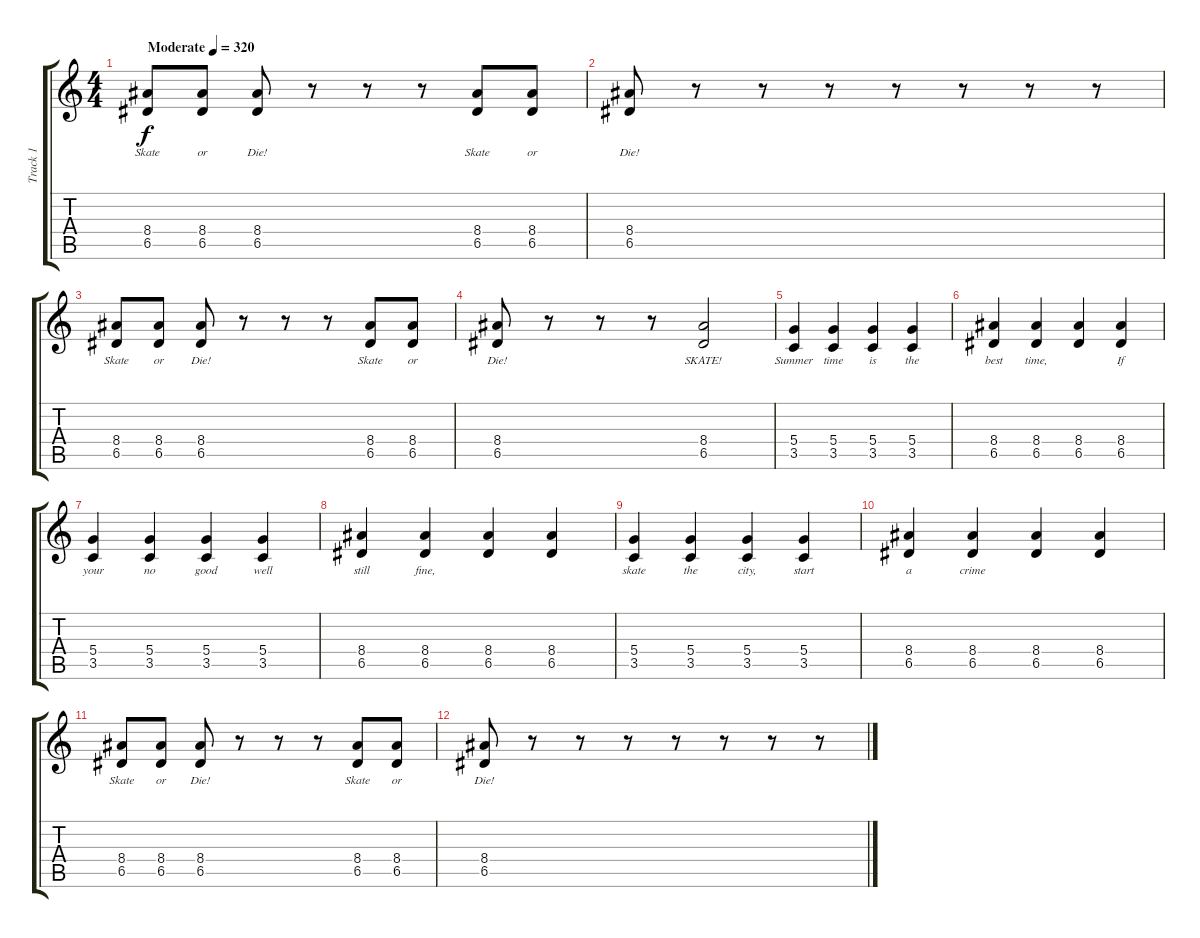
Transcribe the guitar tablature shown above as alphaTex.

\track ("Track 1" "Track 1") {instrument distortionguitar}
\staff {score tabs}
\tuning (E4 B3 G3 D3 A2 E2) {hide}
\ts (4 4)
\tempo (320 "Moderate")
\clef g2
\ks c
(8.4 6.5).8{lyrics (0 "Skate") lyrics (1 "") lyrics (2 "") lyrics (3 "") lyrics (4 "") dy f instrument distortionguitar} (8.4 6.5).8{lyrics (0 "or") lyrics (1 "") lyrics (2 "") lyrics (3 "") lyrics (4 "")} (8.4 6.5).8{lyrics (0 "Die!") lyrics (1 "") lyrics (2 "") lyrics (3 "") lyrics (4 "")} r.8 r.8 r.8 (8.4 6.5).8{lyrics (0 "Skate") lyrics (1 "") lyrics (2 "") lyrics (3 "") lyrics (4 "")} (8.4 6.5).8{lyrics (0 "or") lyrics (1 "") lyrics (2 "") lyrics (3 "") lyrics (4 "")} |
(8.4 6.5).8{lyrics (0 "Die!") lyrics (1 "") lyrics (2 "") lyrics (3 "") lyrics (4 "")} r.8 r.8 r.8 r.8 r.8 r.8 r.8 |
(8.4 6.5).8{lyrics (0 "Skate") lyrics (1 "") lyrics (2 "") lyrics (3 "") lyrics (4 "")} (8.4 6.5).8{lyrics (0 "or") lyrics (1 "") lyrics (2 "") lyrics (3 "") lyrics (4 "")} (8.4 6.5).8{lyrics (0 "Die!") lyrics (1 "") lyrics (2 "") lyrics (3 "") lyrics (4 "")} r.8 r.8 r.8 (8.4 6.5).8{lyrics (0 "Skate") lyrics (1 "") lyrics (2 "") lyrics (3 "") lyrics (4 "")} (8.4 6.5).8{lyrics (0 "or") lyrics (1 "") lyrics (2 "") lyrics (3 "") lyrics (4 "")} |
(8.4 6.5).8{lyrics (0 "Die!") lyrics (1 "") lyrics (2 "") lyrics (3 "") lyrics (4 "")} r.8 r.8 r.8 (8.4 6.5).2{lyrics (0 "SKATE!") lyrics (1 "") lyrics (2 "") lyrics (3 "") lyrics (4 "")} |
(5.4 3.5).4{lyrics (0 "Summer") lyrics (1 "") lyrics (2 "") lyrics (3 "") lyrics (4 "")} (5.4 3.5).4{lyrics (0 "time") lyrics (1 "") lyrics (2 "") lyrics (3 "") lyrics (4 "")} (5.4 3.5).4{lyrics (0 "is") lyrics (1 "") lyrics (2 "") lyrics (3 "") lyrics (4 "")} (5.4 3.5).4{lyrics (0 "the") lyrics (1 "") lyrics (2 "") lyrics (3 "") lyrics (4 "")} |
(8.4 6.5).4{lyrics (0 "best") lyrics (1 "") lyrics (2 "") lyrics (3 "") lyrics (4 "")} (8.4 6.5).4{lyrics (0 "time,") lyrics (1 "") lyrics (2 "") lyrics (3 "") lyrics (4 "")} (8.4 6.5).4{lyrics (0 "") lyrics (1 "") lyrics (2 "") lyrics (3 "") lyrics (4 "")} (8.4 6.5).4{lyrics (0 "If") lyrics (1 "") lyrics (2 "") lyrics (3 "") lyrics (4 "")} |
(5.4 3.5).4{lyrics (0 "your") lyrics (1 "") lyrics (2 "") lyrics (3 "") lyrics (4 "")} (5.4 3.5).4{lyrics (0 "no") lyrics (1 "") lyrics (2 "") lyrics (3 "") lyrics (4 "")} (5.4 3.5).4{lyrics (0 "good") lyrics (1 "") lyrics (2 "") lyrics (3 "") lyrics (4 "")} (5.4 3.5).4{lyrics (0 "well") lyrics (1 "") lyrics (2 "") lyrics (3 "") lyrics (4 "")} |
(8.4 6.5).4{lyrics (0 "still") lyrics (1 "") lyrics (2 "") lyrics (3 "") lyrics (4 "")} (8.4 6.5).4{lyrics (0 "fine,") lyrics (1 "") lyrics (2 "") lyrics (3 "") lyrics (4 "")} (8.4 6.5).4{lyrics (0 "") lyrics (1 "") lyrics (2 "") lyrics (3 "") lyrics (4 "")} (8.4 6.5).4{lyrics (0 "") lyrics (1 "") lyrics (2 "") lyrics (3 "") lyrics (4 "")} |
(5.4 3.5).4{lyrics (0 "skate") lyrics (1 "") lyrics (2 "") lyrics (3 "") lyrics (4 "")} (5.4 3.5).4{lyrics (0 "the") lyrics (1 "") lyrics (2 "") lyrics (3 "") lyrics (4 "")} (5.4 3.5).4{lyrics (0 "city,") lyrics (1 "") lyrics (2 "") lyrics (3 "") lyrics (4 "")} (5.4 3.5).4{lyrics (0 "start") lyrics (1 "") lyrics (2 "") lyrics (3 "") lyrics (4 "")} |
(8.4 6.5).4{lyrics (0 "a") lyrics (1 "") lyrics (2 "") lyrics (3 "") lyrics (4 "")} (8.4 6.5).4{lyrics (0 "crime") lyrics (1 "") lyrics (2 "") lyrics (3 "") lyrics (4 "")} (8.4 6.5).4{lyrics (0 "") lyrics (1 "") lyrics (2 "") lyrics (3 "") lyrics (4 "")} (8.4 6.5).4{lyrics (0 "") lyrics (1 "") lyrics (2 "") lyrics (3 "") lyrics (4 "")} |
(8.4 6.5).8{lyrics (0 "Skate") lyrics (1 "") lyrics (2 "") lyrics (3 "") lyrics (4 "")} (8.4 6.5).8{lyrics (0 "or") lyrics (1 "") lyrics (2 "") lyrics (3 "") lyrics (4 "")} (8.4 6.5).8{lyrics (0 "Die!") lyrics (1 "") lyrics (2 "") lyrics (3 "") lyrics (4 "")} r.8 r.8 r.8 (8.4 6.5).8{lyrics (0 "Skate") lyrics (1 "") lyrics (2 "") lyrics (3 "") lyrics (4 "")} (8.4 6.5).8{lyrics (0 "or") lyrics (1 "") lyrics (2 "") lyrics (3 "") lyrics (4 "")} |
(8.4 6.5).8{lyrics (0 "Die!") lyrics (1 "") lyrics (2 "") lyrics (3 "") lyrics (4 "")} r.8 r.8 r.8 r.8 r.8 r.8 r.8
